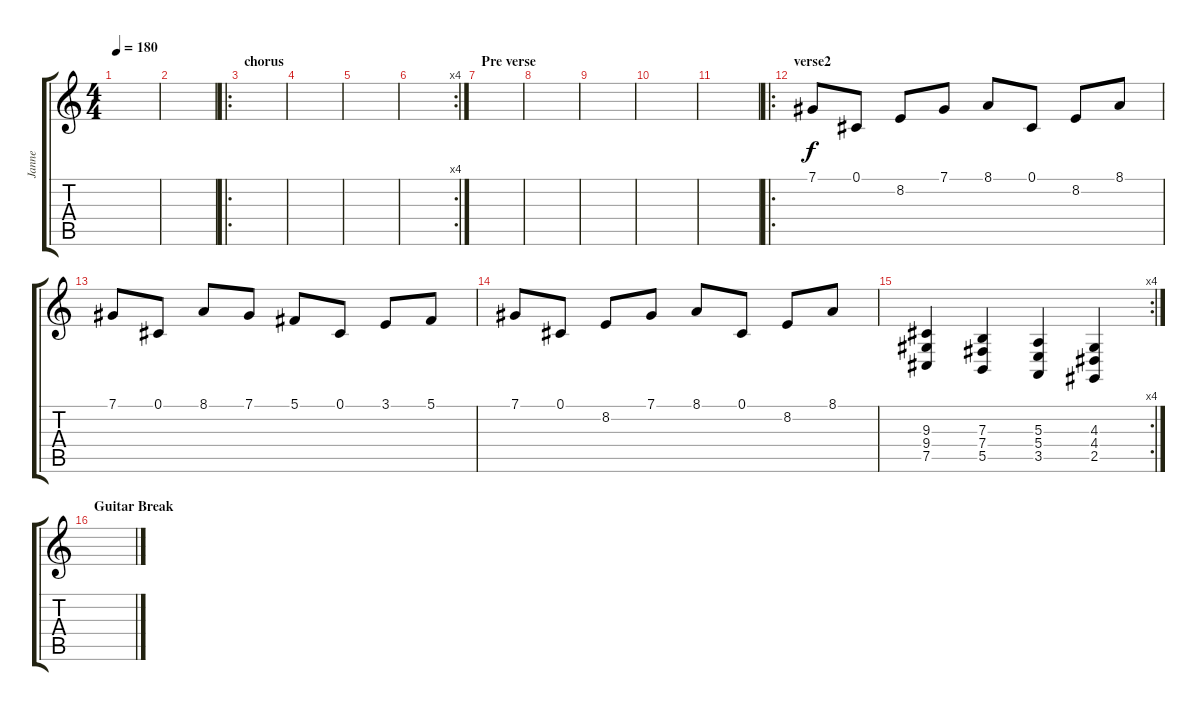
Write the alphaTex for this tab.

\track ("Janne " "Janne ") {instrument stringensemble1}
\staff {score tabs}
\tuning (Db4 Ab3 E3 B2 Gb2 Db2) {hide}
\ts (4 4)
\tempo 180
\clef g2
\ks c
|
|
\ro
\section ("" "chorus")
|
|
|
\rc 4
|
\section ("" "Pre verse")
|
|
|
|
|
\ro
\section ("" "verse2")
7.1.8 0.1.8 8.2.8 7.1.8 8.1.8 0.1.8 8.2.8 8.1.8 |
7.1.8 0.1.8 8.1.8 7.1.8 5.1.8 0.1.8 3.1.8 5.1.8 |
7.1.8 0.1.8 8.2.8 7.1.8 8.1.8 0.1.8 8.2.8 8.1.8 |
\rc 4
(9.3 9.4 7.5).4 (7.3 7.4 5.5).4 (5.3 5.4 3.5).4 (4.3 4.4 2.5).4 |
\section ("" "Guitar Break")
